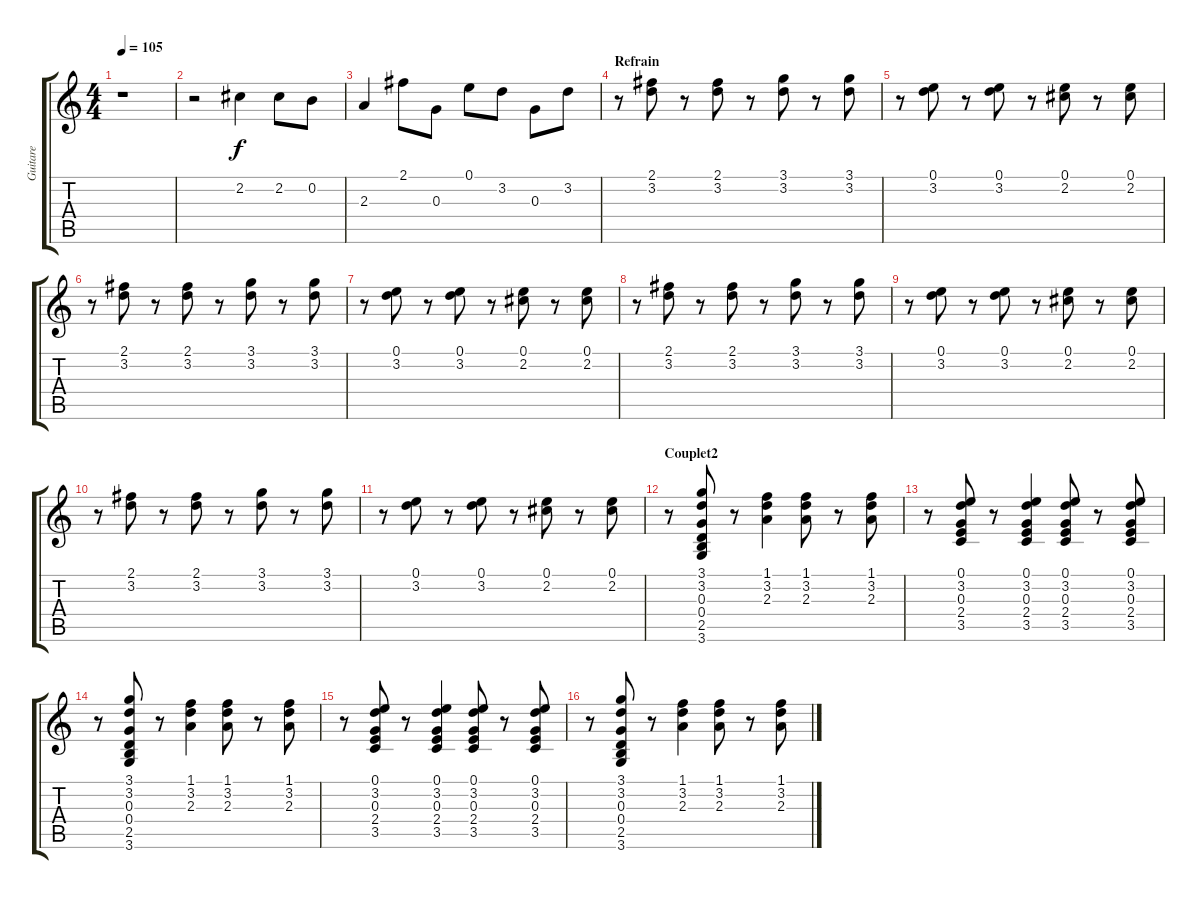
\track ("Guitare" "Guitare") {instrument acousticguitarnylon}
\staff {score tabs}
\tuning (E4 B3 G3 D3 A2 E2) {hide}
\ts (4 4)
\tempo 105
\clef g2
\ks c
r.1{dy f} |
r.2 2.2.4 2.2.8 0.2.8 |
2.3.4 2.1.8 0.3.8 0.1.8 3.2.8 0.3.8 3.2.8 |
\section ("" "Refrain")
r.8{volume 10} (2.1 3.2).8 r.8 (2.1 3.2).8 r.8 (3.1 3.2).8 r.8 (3.1 3.2).8 |
r.8 (0.1 3.2).8 r.8 (0.1 3.2).8 r.8 (0.1 2.2).8 r.8 (0.1 2.2).8 |
r.8 (2.1 3.2).8 r.8 (2.1 3.2).8 r.8 (3.1 3.2).8 r.8 (3.1 3.2).8 |
r.8 (0.1 3.2).8 r.8 (0.1 3.2).8 r.8 (0.1 2.2).8 r.8 (0.1 2.2).8 |
r.8{volume 10} (2.1 3.2).8 r.8 (2.1 3.2).8 r.8 (3.1 3.2).8 r.8 (3.1 3.2).8 |
r.8 (0.1 3.2).8 r.8 (0.1 3.2).8 r.8 (0.1 2.2).8 r.8 (0.1 2.2).8 |
r.8 (2.1 3.2).8 r.8 (2.1 3.2).8 r.8 (3.1 3.2).8 r.8 (3.1 3.2).8 |
r.8 (0.1 3.2).8 r.8 (0.1 3.2).8 r.8 (0.1 2.2).8 r.8 (0.1 2.2).8 |
\section ("" "Couplet2")
r.8 (3.1 3.2 0.3 0.4 2.5 3.6).8 r.8 (1.1 3.2 2.3).4 (1.1 3.2 2.3).8 r.8 (1.1 3.2 2.3).8 |
r.8 (0.1 3.2 0.3 2.4 3.5).8 r.8 (0.1 3.2 0.3 2.4 3.5).4 (0.1 3.2 0.3 2.4 3.5).8 r.8 (0.1 3.2 0.3 2.4 3.5).8 |
r.8 (3.1 3.2 0.3 0.4 2.5 3.6).8 r.8 (1.1 3.2 2.3).4 (1.1 3.2 2.3).8 r.8 (1.1 3.2 2.3).8 |
r.8 (0.1 3.2 0.3 2.4 3.5).8 r.8 (0.1 3.2 0.3 2.4 3.5).4 (0.1 3.2 0.3 2.4 3.5).8 r.8 (0.1 3.2 0.3 2.4 3.5).8 |
r.8 (3.1 3.2 0.3 0.4 2.5 3.6).8 r.8 (1.1 3.2 2.3).4 (1.1 3.2 2.3).8 r.8 (1.1 3.2 2.3).8
